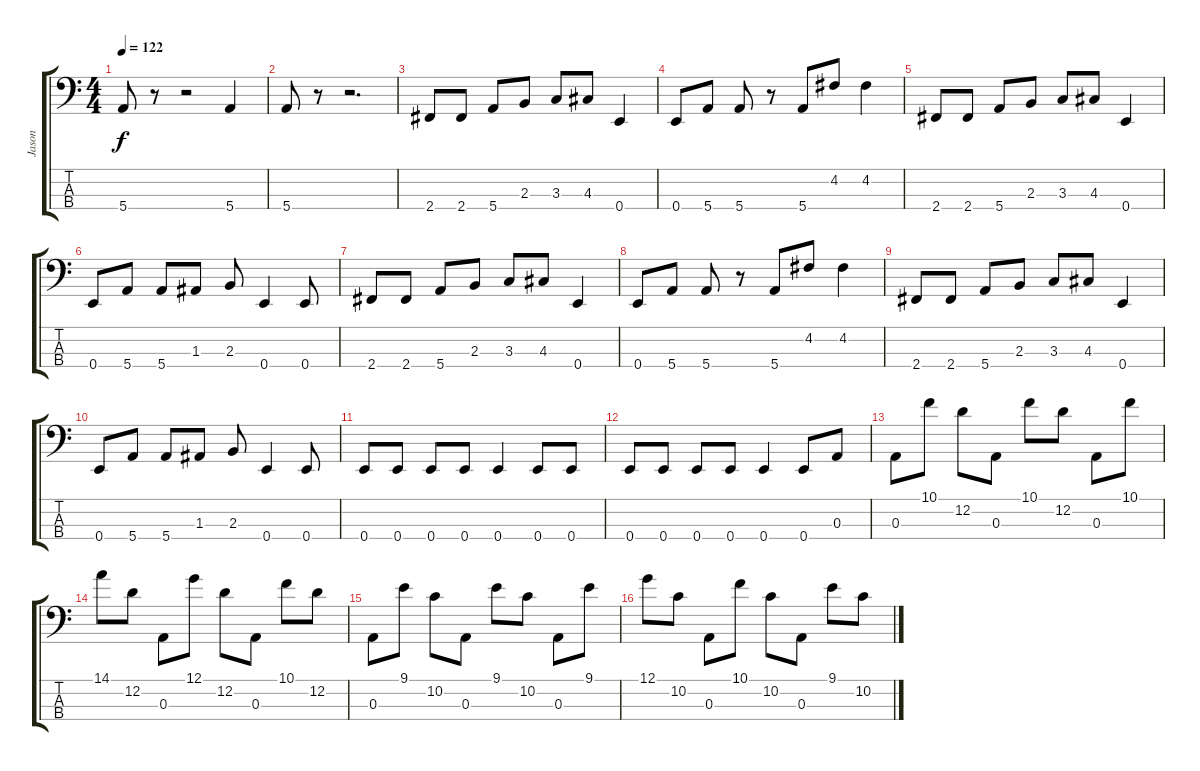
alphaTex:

\track ("Jason" "Jason") {instrument electricbassfinger}
\staff {score tabs}
\tuning (G2 D2 A1 E1) {hide}
\ts (4 4)
\tempo 122
\clef f4
\ks c
5.4.8{dy f} r.8 r.2 5.4.4 |
5.4.8 r.8 r.2{d} |
2.4.8 2.4.8 5.4.8 2.3.8 3.3.8 4.3.8 0.4.4 |
0.4.8 5.4.8 5.4.8 r.8 5.4.8 4.2.8 4.2.4 |
2.4.8 2.4.8 5.4.8 2.3.8 3.3.8 4.3.8 0.4.4 |
0.4.8 5.4.8 5.4.8 1.3.8 2.3.8 0.4.4 0.4.8 |
2.4.8 2.4.8 5.4.8 2.3.8 3.3.8 4.3.8 0.4.4 |
0.4.8 5.4.8 5.4.8 r.8 5.4.8 4.2.8 4.2.4 |
2.4.8 2.4.8 5.4.8 2.3.8 3.3.8 4.3.8 0.4.4 |
0.4.8 5.4.8 5.4.8 1.3.8 2.3.8 0.4.4 0.4.8 |
0.4.8 0.4.8 0.4.8 0.4.8 0.4.4 0.4.8 0.4.8 |
0.4.8 0.4.8 0.4.8 0.4.8 0.4.4 0.4.8 0.3.8 |
0.3.8 10.1.8 12.2.8 0.3.8 10.1.8 12.2.8 0.3.8 10.1.8 |
14.1.8 12.2.8 0.3.8 12.1.8 12.2.8 0.3.8 10.1.8 12.2.8 |
0.3.8 9.1.8 10.2.8 0.3.8 9.1.8 10.2.8 0.3.8 9.1.8 |
12.1.8 10.2.8 0.3.8 10.1.8 10.2.8 0.3.8 9.1.8 10.2.8
